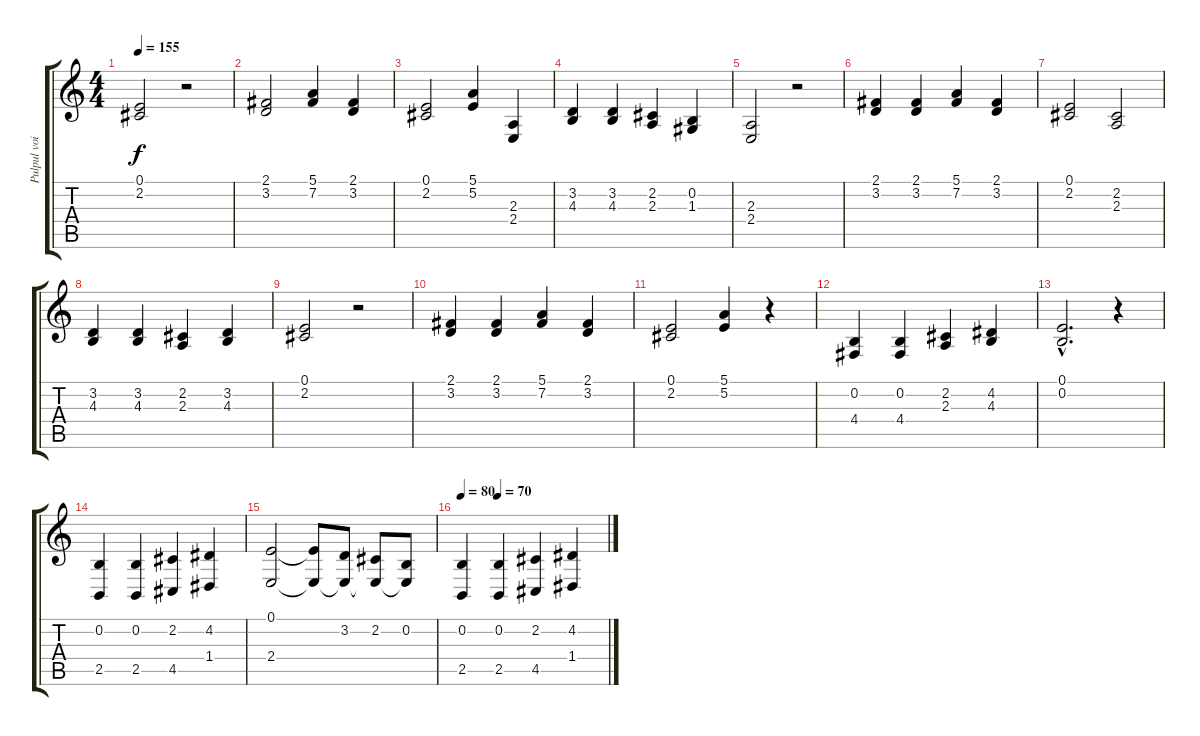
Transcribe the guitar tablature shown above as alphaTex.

\track ("Pulpul voix" "Pulpul voi") {instrument clarinet}
\staff {score tabs}
\tuning (E4 B3 G3 D3 A2 E2) {hide}
\ts (4 4)
\tempo 155
\clef g2
\ks c
(0.1 2.2).2{dy f} r.2 |
(2.1 3.2).2 (5.1 7.2).4 (2.1 3.2).4 |
(0.1 2.2).2 (5.1 5.2).4 (2.3 2.4).4 |
(3.2 4.3).4 (3.2 4.3).4 (2.2 2.3).4 (0.2 1.3).4 |
(2.3 2.4).2 r.2 |
(2.1 3.2).4 (2.1 3.2).4 (5.1 7.2).4 (2.1 3.2).4 |
(0.1 2.2).2 (2.2 2.3).2 |
(3.2 4.3).4 (3.2 4.3).4 (2.2 2.3).4 (3.2 4.3).4 |
(0.1 2.2).2 r.2 |
(2.1 3.2).4 (2.1 3.2).4 (5.1 7.2).4 (2.1 3.2).4 |
(0.1 2.2).2 (5.1 5.2).4 r.4 |
(0.2 4.4).4 (0.2 4.4).4 (2.2 2.3).4 (4.2 4.3).4 |
(0.1{hac} 0.2{hac}).2{d} r.4 |
(0.2 2.5).4 (0.2 2.5).4 (2.2 4.5).4 (4.2 1.4).4 |
(0.1 2.4).2 (0.1{t} 2.4{t}).8 (3.2 2.4{t}).8 (2.2 2.4{t}).8 (0.2 2.4{t}).8 |
\tempo 80
\tempo (70 0.25)
(0.2 2.5).4 (0.2 2.5).4 (2.2 4.5).4 (4.2 1.4).4
